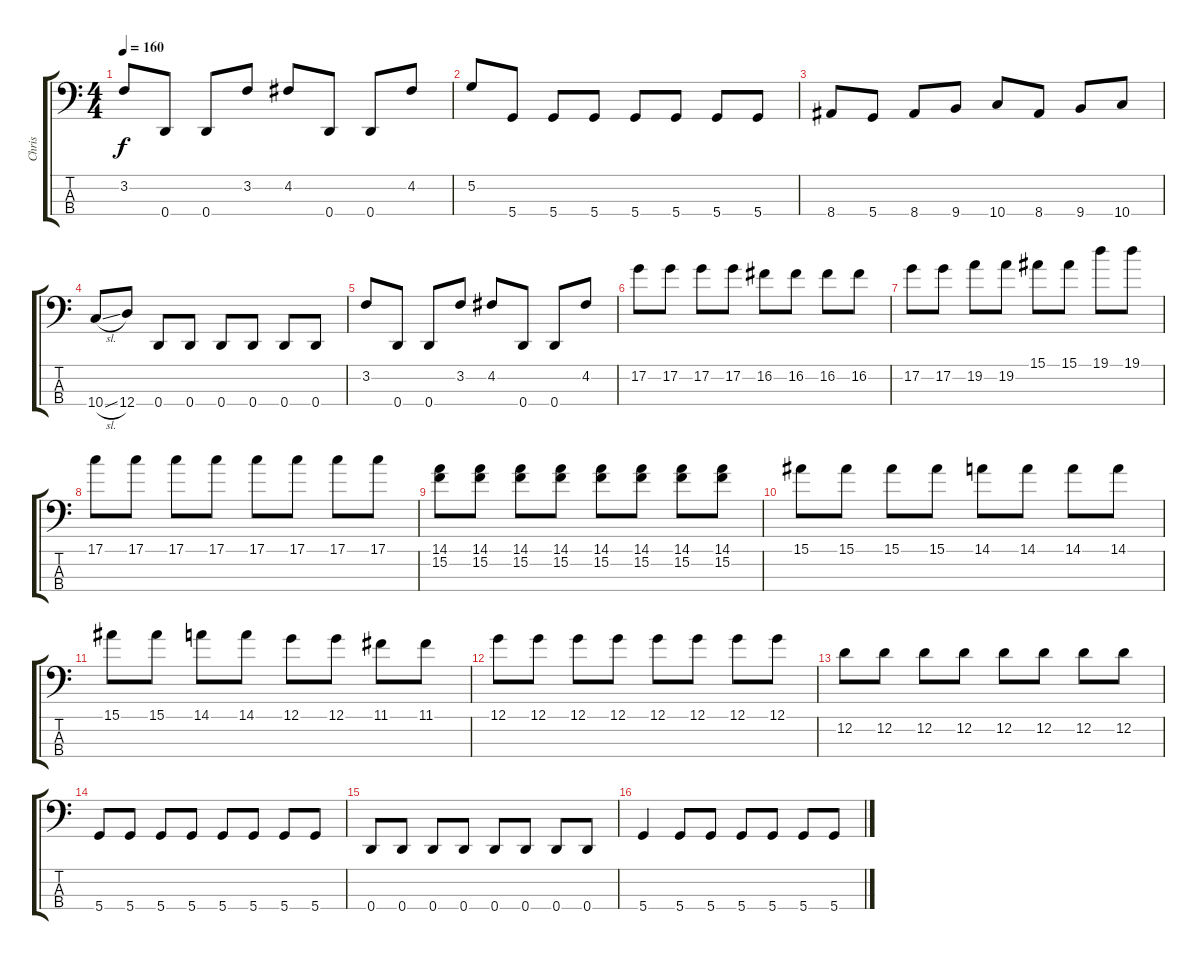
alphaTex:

\track ("Chris " "Chris ") {instrument electricbassfinger}
\staff {score tabs}
\tuning (G2 D2 A1 D1) {hide}
\ts (4 4)
\tempo 160
\clef f4
\ks c
3.2.8{dy f} 0.4.8 0.4.8 3.2.8 4.2.8 0.4.8 0.4.8 4.2.8 |
5.2.8 5.4.8 5.4.8 5.4.8 5.4.8 5.4.8 5.4.8 5.4.8 |
8.4.8 5.4.8 8.4.8 9.4.8 10.4.8 8.4.8 9.4.8 10.4.8 |
10.4{sl}.8 12.4.8 0.4.8 0.4.8 0.4.8 0.4.8 0.4.8 0.4.8 |
3.2.8 0.4.8 0.4.8 3.2.8 4.2.8 0.4.8 0.4.8 4.2.8 |
17.2.8 17.2.8 17.2.8 17.2.8 16.2.8 16.2.8 16.2.8 16.2.8 |
17.2.8 17.2.8 19.2.8 19.2.8 15.1.8 15.1.8 19.1.8 19.1.8 |
17.1.8 17.1.8 17.1.8 17.1.8 17.1.8 17.1.8 17.1.8 17.1.8 |
(14.1 15.2).8 (14.1 15.2).8 (14.1 15.2).8 (14.1 15.2).8 (14.1 15.2).8 (14.1 15.2).8 (14.1 15.2).8 (14.1 15.2).8 |
15.1.8 15.1.8 15.1.8 15.1.8 14.1.8 14.1.8 14.1.8 14.1.8 |
15.1.8 15.1.8 14.1.8 14.1.8 12.1.8 12.1.8 11.1.8 11.1.8 |
12.1.8 12.1.8 12.1.8 12.1.8 12.1.8 12.1.8 12.1.8 12.1.8 |
12.2.8 12.2.8 12.2.8 12.2.8 12.2.8 12.2.8 12.2.8 12.2.8 |
5.4.8 5.4.8 5.4.8 5.4.8 5.4.8 5.4.8 5.4.8 5.4.8 |
0.4.8 0.4.8 0.4.8 0.4.8 0.4.8 0.4.8 0.4.8 0.4.8 |
5.4.4 5.4.8 5.4.8 5.4.8 5.4.8 5.4.8 5.4.8
